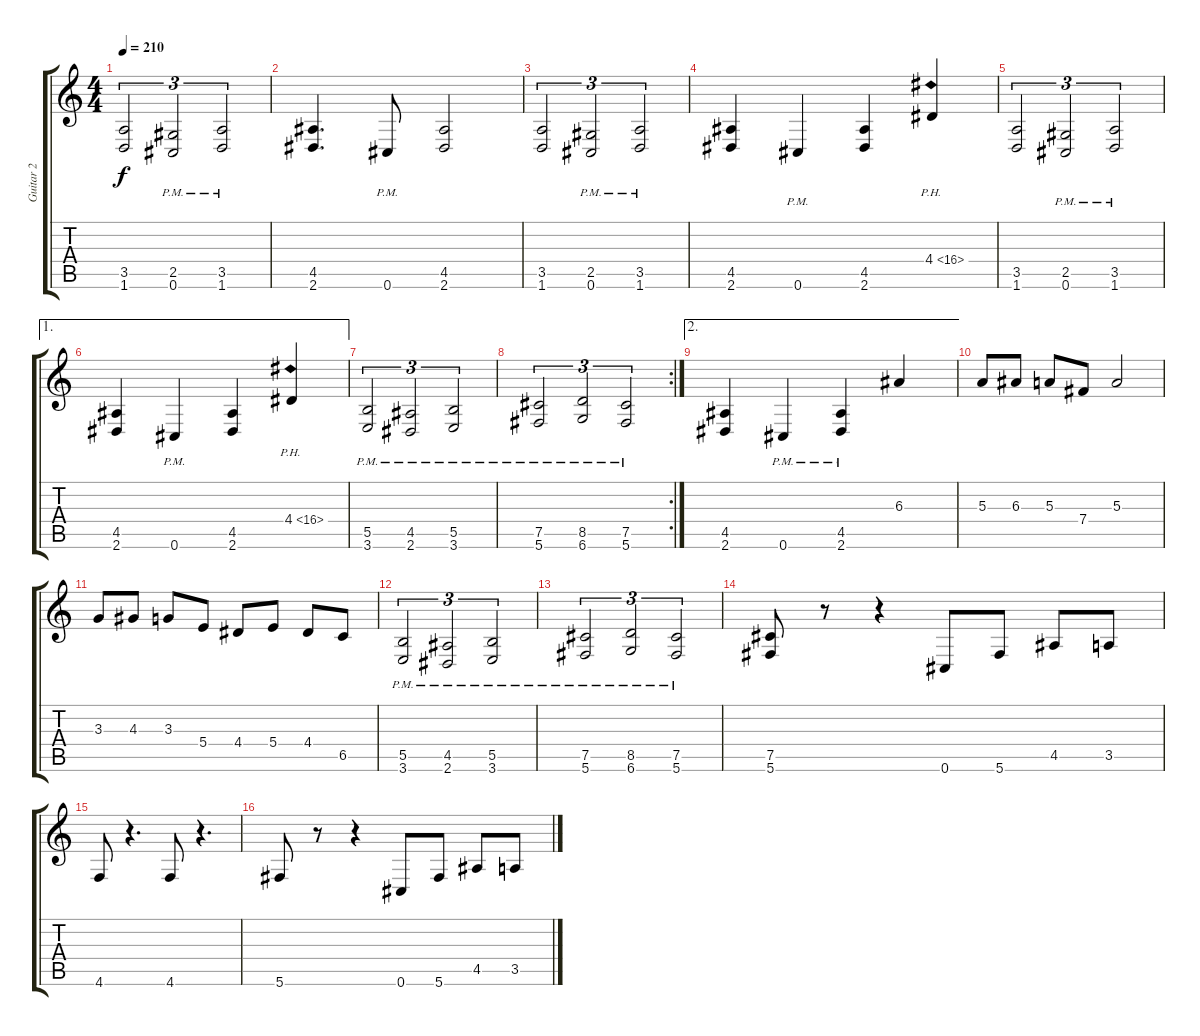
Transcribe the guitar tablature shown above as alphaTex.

\track ("Guitar 2" "Guitar 2") {instrument distortionguitar}
\staff {score tabs}
\tuning (Db4 Ab3 E3 B2 Gb2 Db2) {hide}
\ts (4 4)
\tempo 210
\clef g2
\ks c
(3.5 1.6).2{tu (3 2) dy f} (2.5{pm} 0.6{pm}).2{tu (3 2)} (3.5{pm} 1.6{pm}).2{tu (3 2)} |
(4.5 2.6).4{d} 0.6{pm}.8 (4.5 2.6).2 |
(3.5 1.6).2{tu (3 2)} (2.5{pm} 0.6{pm}).2{tu (3 2)} (3.5{pm} 1.6{pm}).2{tu (3 2)} |
(4.5 2.6).4 0.6{pm}.4 (4.5 2.6).4 4.4{ph 12}.4 |
(3.5 1.6).2{tu (3 2)} (2.5{pm} 0.6{pm}).2{tu (3 2)} (3.5{pm} 1.6{pm}).2{tu (3 2)} |
\ae 1
(4.5 2.6).4 0.6{pm}.4 (4.5 2.6).4 4.4{ph 12}.4 |
(5.5{pm} 3.6{pm}).2{tu (3 2)} (4.5{pm} 2.6{pm}).2{tu (3 2)} (5.5{pm} 3.6{pm}).2{tu (3 2)} |
\rc 2
(7.5{pm} 5.6{pm}).2{tu (3 2)} (8.5{pm} 6.6{pm}).2{tu (3 2)} (7.5{pm} 5.6{pm}).2{tu (3 2)} |
\ae 2
(4.5 2.6).4 0.6{pm}.4 (4.5{pm} 2.6{pm}).4 6.3.4 |
5.3.8 6.3.8 5.3.8 7.4.8 5.3.2 |
3.3.8 4.3.8 3.3.8 5.4.8 4.4.8 5.4.8 4.4.8 6.5.8 |
(5.5{pm} 3.6{pm}).2{tu (3 2)} (4.5{pm} 2.6{pm}).2{tu (3 2)} (5.5{pm} 3.6{pm}).2{tu (3 2)} |
(7.5{pm} 5.6{pm}).2{tu (3 2)} (8.5{pm} 6.6{pm}).2{tu (3 2)} (7.5{pm} 5.6{pm}).2{tu (3 2)} |
(7.5 5.6).8 r.8 r.4 0.6.8 5.6.8 4.5.8 3.5.8 |
4.6.8 r.4{d} 4.6.8 r.4{d} |
5.6.8 r.8 r.4 0.6.8 5.6.8 4.5.8 3.5.8
